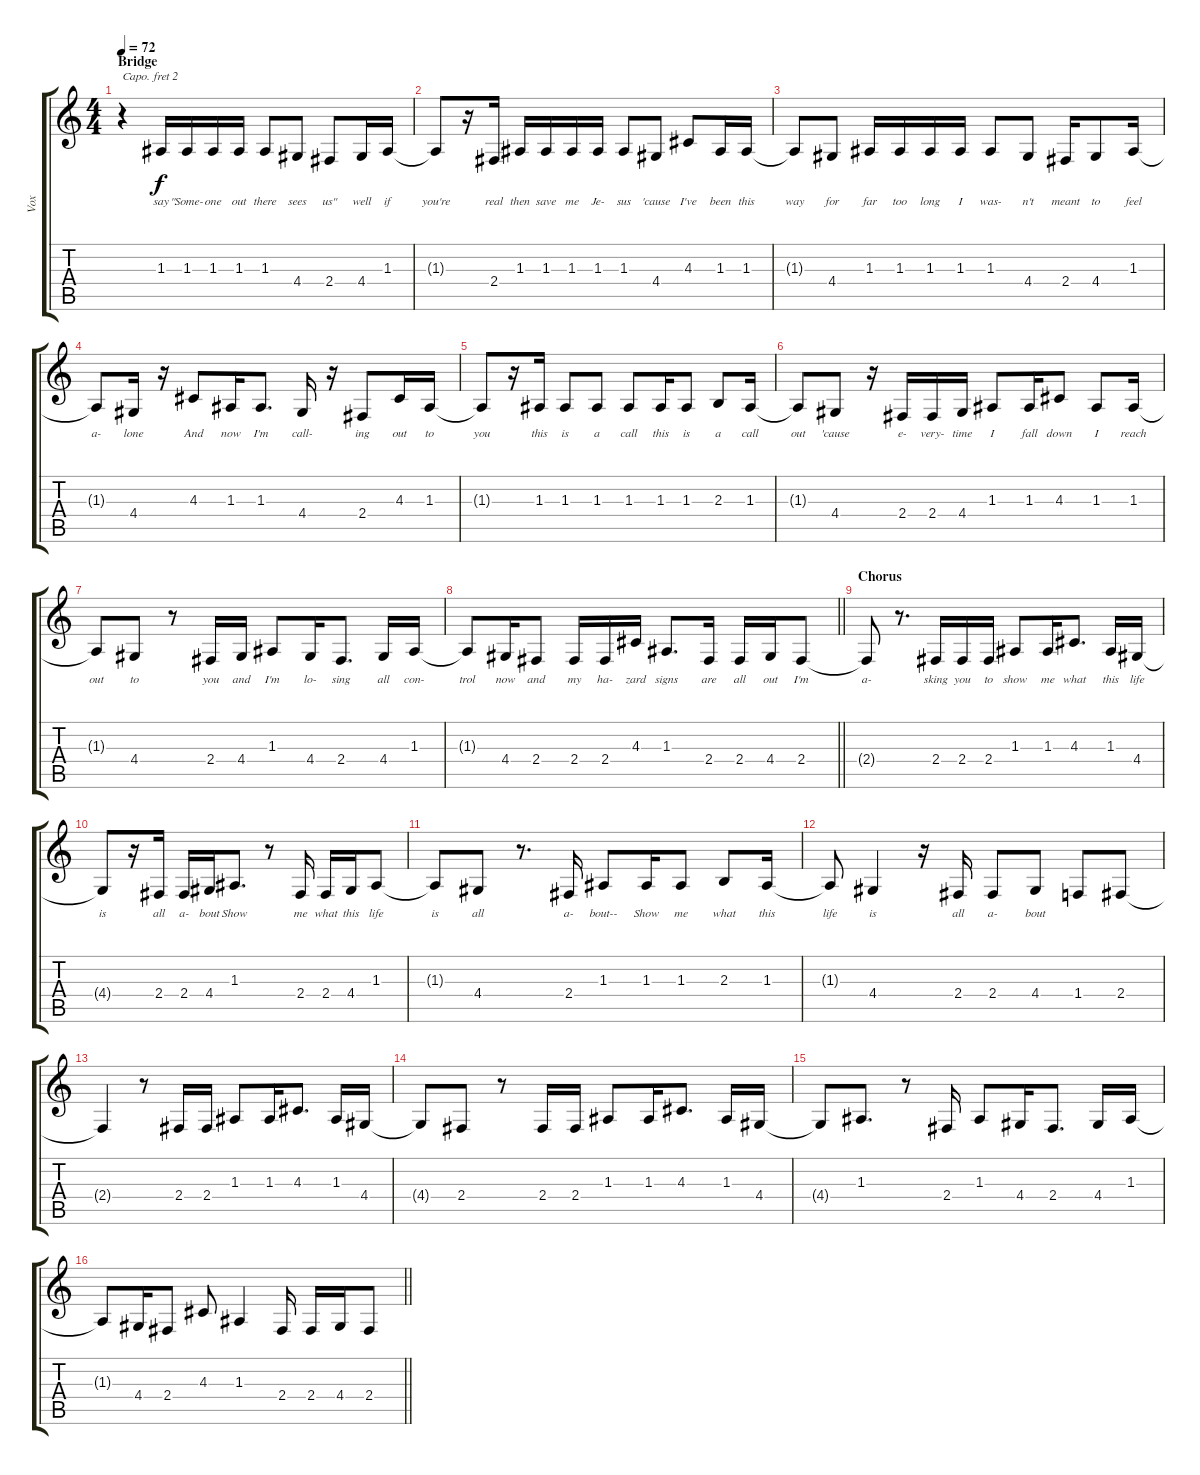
\track ("Vox" "Vox") {instrument tenorsax}
\staff {score tabs}
\capo 2
\tuning (E4 B3 G3 D3 A2 E2) {hide}
\ts (4 4)
\section ("" "Bridge")
\tempo 72
\clef g2
\ks c
r.4{dy f} 1.3.16{lyrics (0 "say") lyrics (1 "") lyrics (2 "") lyrics (3 "") lyrics (4 "")} 1.3.16{lyrics (0 "\"Some-") lyrics (1 "") lyrics (2 "") lyrics (3 "") lyrics (4 "")} 1.3.16{lyrics (0 "one") lyrics (1 "") lyrics (2 "") lyrics (3 "") lyrics (4 "")} 1.3.16{lyrics (0 "out") lyrics (1 "") lyrics (2 "") lyrics (3 "") lyrics (4 "")} 1.3.8{lyrics (0 "there") lyrics (1 "") lyrics (2 "") lyrics (3 "") lyrics (4 "")} 4.4.8{lyrics (0 "sees") lyrics (1 "") lyrics (2 "") lyrics (3 "") lyrics (4 "")} 2.4.8{lyrics (0 "us\"") lyrics (1 "") lyrics (2 "") lyrics (3 "") lyrics (4 "")} 4.4.16{lyrics (0 "well") lyrics (1 "") lyrics (2 "") lyrics (3 "") lyrics (4 "")} 1.3.16{lyrics (0 "if") lyrics (1 "") lyrics (2 "") lyrics (3 "") lyrics (4 "")} |
1.3{t}.8{lyrics (0 "you're") lyrics (1 "") lyrics (2 "") lyrics (3 "") lyrics (4 "")} r.16 2.4.16{lyrics (0 "real") lyrics (1 "") lyrics (2 "") lyrics (3 "") lyrics (4 "")} 1.3.16{lyrics (0 "then") lyrics (1 "") lyrics (2 "") lyrics (3 "") lyrics (4 "")} 1.3.16{lyrics (0 "save") lyrics (1 "") lyrics (2 "") lyrics (3 "") lyrics (4 "")} 1.3.16{lyrics (0 "me") lyrics (1 "") lyrics (2 "") lyrics (3 "") lyrics (4 "")} 1.3.16{lyrics (0 "Je-") lyrics (1 "") lyrics (2 "") lyrics (3 "") lyrics (4 "")} 1.3.8{lyrics (0 "sus") lyrics (1 "") lyrics (2 "") lyrics (3 "") lyrics (4 "")} 4.4.8{lyrics (0 "'cause") lyrics (1 "") lyrics (2 "") lyrics (3 "") lyrics (4 "")} 4.3.8{lyrics (0 "I've") lyrics (1 "") lyrics (2 "") lyrics (3 "") lyrics (4 "")} 1.3.16{lyrics (0 "been") lyrics (1 "") lyrics (2 "") lyrics (3 "") lyrics (4 "")} 1.3.16{lyrics (0 "this") lyrics (1 "") lyrics (2 "") lyrics (3 "") lyrics (4 "")} |
1.3{t}.8{lyrics (0 "way") lyrics (1 "") lyrics (2 "") lyrics (3 "") lyrics (4 "")} 4.4.8{lyrics (0 "for") lyrics (1 "") lyrics (2 "") lyrics (3 "") lyrics (4 "")} 1.3.16{lyrics (0 "far") lyrics (1 "") lyrics (2 "") lyrics (3 "") lyrics (4 "")} 1.3.16{lyrics (0 "too") lyrics (1 "") lyrics (2 "") lyrics (3 "") lyrics (4 "")} 1.3.16{lyrics (0 "long") lyrics (1 "") lyrics (2 "") lyrics (3 "") lyrics (4 "")} 1.3.16{lyrics (0 "I") lyrics (1 "") lyrics (2 "") lyrics (3 "") lyrics (4 "")} 1.3.8{lyrics (0 "was-") lyrics (1 "") lyrics (2 "") lyrics (3 "") lyrics (4 "")} 4.4.8{lyrics (0 "n't") lyrics (1 "") lyrics (2 "") lyrics (3 "") lyrics (4 "")} 2.4.16{lyrics (0 "meant") lyrics (1 "") lyrics (2 "") lyrics (3 "") lyrics (4 "")} 4.4.8{lyrics (0 "to") lyrics (1 "") lyrics (2 "") lyrics (3 "") lyrics (4 "")} 1.3.16{lyrics (0 "feel") lyrics (1 "") lyrics (2 "") lyrics (3 "") lyrics (4 "")} |
1.3{t}.8{lyrics (0 "a-") lyrics (1 "") lyrics (2 "") lyrics (3 "") lyrics (4 "")} 4.4.16{lyrics (0 "lone") lyrics (1 "") lyrics (2 "") lyrics (3 "") lyrics (4 "")} r.16 4.3.8{lyrics (0 "And") lyrics (1 "") lyrics (2 "") lyrics (3 "") lyrics (4 "")} 1.3.16{lyrics (0 "now") lyrics (1 "") lyrics (2 "") lyrics (3 "") lyrics (4 "")} 1.3.8{d lyrics (0 "I'm") lyrics (1 "") lyrics (2 "") lyrics (3 "") lyrics (4 "")} 4.4.16{lyrics (0 "call-") lyrics (1 "") lyrics (2 "") lyrics (3 "") lyrics (4 "")} r.16 2.4.8{lyrics (0 "ing") lyrics (1 "") lyrics (2 "") lyrics (3 "") lyrics (4 "")} 4.3.16{lyrics (0 "out") lyrics (1 "") lyrics (2 "") lyrics (3 "") lyrics (4 "")} 1.3.16{lyrics (0 "to") lyrics (1 "") lyrics (2 "") lyrics (3 "") lyrics (4 "")} |
1.3{t}.8{lyrics (0 "you") lyrics (1 "") lyrics (2 "") lyrics (3 "") lyrics (4 "")} r.16 1.3.16{lyrics (0 "this") lyrics (1 "") lyrics (2 "") lyrics (3 "") lyrics (4 "")} 1.3.8{lyrics (0 "is") lyrics (1 "") lyrics (2 "") lyrics (3 "") lyrics (4 "")} 1.3.8{lyrics (0 "a") lyrics (1 "") lyrics (2 "") lyrics (3 "") lyrics (4 "")} 1.3.8{lyrics (0 "call") lyrics (1 "") lyrics (2 "") lyrics (3 "") lyrics (4 "")} 1.3.16{lyrics (0 "this") lyrics (1 "") lyrics (2 "") lyrics (3 "") lyrics (4 "")} 1.3.8{lyrics (0 "is") lyrics (1 "") lyrics (2 "") lyrics (3 "") lyrics (4 "")} 2.3.8{lyrics (0 "a") lyrics (1 "") lyrics (2 "") lyrics (3 "") lyrics (4 "")} 1.3.16{lyrics (0 "call") lyrics (1 "") lyrics (2 "") lyrics (3 "") lyrics (4 "")} |
1.3{t}.8{lyrics (0 "out") lyrics (1 "") lyrics (2 "") lyrics (3 "") lyrics (4 "")} 4.4.8{lyrics (0 "'cause") lyrics (1 "") lyrics (2 "") lyrics (3 "") lyrics (4 "")} r.16 2.4.16{lyrics (0 "e-") lyrics (1 "") lyrics (2 "") lyrics (3 "") lyrics (4 "")} 2.4.16{lyrics (0 "very-") lyrics (1 "") lyrics (2 "") lyrics (3 "") lyrics (4 "")} 4.4.16{lyrics (0 "time") lyrics (1 "") lyrics (2 "") lyrics (3 "") lyrics (4 "")} 1.3.8{lyrics (0 "I") lyrics (1 "") lyrics (2 "") lyrics (3 "") lyrics (4 "")} 1.3.16{lyrics (0 "fall") lyrics (1 "") lyrics (2 "") lyrics (3 "") lyrics (4 "")} 4.3.8{lyrics (0 "down") lyrics (1 "") lyrics (2 "") lyrics (3 "") lyrics (4 "")} 1.3.8{lyrics (0 "I") lyrics (1 "") lyrics (2 "") lyrics (3 "") lyrics (4 "")} 1.3.16{lyrics (0 "reach") lyrics (1 "") lyrics (2 "") lyrics (3 "") lyrics (4 "")} |
1.3{t}.8{lyrics (0 "out") lyrics (1 "") lyrics (2 "") lyrics (3 "") lyrics (4 "")} 4.4.8{lyrics (0 "to") lyrics (1 "") lyrics (2 "") lyrics (3 "") lyrics (4 "")} r.8 2.4.16{lyrics (0 "you") lyrics (1 "") lyrics (2 "") lyrics (3 "") lyrics (4 "")} 4.4.16{lyrics (0 "and") lyrics (1 "") lyrics (2 "") lyrics (3 "") lyrics (4 "")} 1.3.8{lyrics (0 "I'm") lyrics (1 "") lyrics (2 "") lyrics (3 "") lyrics (4 "")} 4.4.16{lyrics (0 "lo-") lyrics (1 "") lyrics (2 "") lyrics (3 "") lyrics (4 "")} 2.4.8{d lyrics (0 "sing") lyrics (1 "") lyrics (2 "") lyrics (3 "") lyrics (4 "")} 4.4.16{lyrics (0 "all") lyrics (1 "") lyrics (2 "") lyrics (3 "") lyrics (4 "")} 1.3.16{lyrics (0 "con-") lyrics (1 "") lyrics (2 "") lyrics (3 "") lyrics (4 "")} |
\barLineRight lightlight
1.3{t}.8{lyrics (0 "trol") lyrics (1 "") lyrics (2 "") lyrics (3 "") lyrics (4 "")} 4.4.16{lyrics (0 "now") lyrics (1 "") lyrics (2 "") lyrics (3 "") lyrics (4 "")} 2.4.8{lyrics (0 "and") lyrics (1 "") lyrics (2 "") lyrics (3 "") lyrics (4 "")} 2.4.16{lyrics (0 "my") lyrics (1 "") lyrics (2 "") lyrics (3 "") lyrics (4 "")} 2.4.16{lyrics (0 "ha-") lyrics (1 "") lyrics (2 "") lyrics (3 "") lyrics (4 "")} 4.3.16{lyrics (0 "zard") lyrics (1 "") lyrics (2 "") lyrics (3 "") lyrics (4 "")} 1.3.8{d lyrics (0 "signs") lyrics (1 "") lyrics (2 "") lyrics (3 "") lyrics (4 "")} 2.4.16{lyrics (0 "are") lyrics (1 "") lyrics (2 "") lyrics (3 "") lyrics (4 "")} 2.4.16{lyrics (0 "all") lyrics (1 "") lyrics (2 "") lyrics (3 "") lyrics (4 "")} 4.4.16{lyrics (0 "out") lyrics (1 "") lyrics (2 "") lyrics (3 "") lyrics (4 "")} 2.4.8{lyrics (0 "I'm") lyrics (1 "") lyrics (2 "") lyrics (3 "") lyrics (4 "")} |
\section ("" "Chorus")
2.4{t}.8{lyrics (0 "a-") lyrics (1 "") lyrics (2 "") lyrics (3 "") lyrics (4 "")} r.8{d} 2.4.16{lyrics (0 "sking") lyrics (1 "") lyrics (2 "") lyrics (3 "") lyrics (4 "")} 2.4.16{lyrics (0 "you") lyrics (1 "") lyrics (2 "") lyrics (3 "") lyrics (4 "")} 2.4.16{lyrics (0 "to") lyrics (1 "") lyrics (2 "") lyrics (3 "") lyrics (4 "")} 1.3.8{lyrics (0 "show") lyrics (1 "") lyrics (2 "") lyrics (3 "") lyrics (4 "")} 1.3.16{lyrics (0 "me") lyrics (1 "") lyrics (2 "") lyrics (3 "") lyrics (4 "")} 4.3.8{d lyrics (0 "what") lyrics (1 "") lyrics (2 "") lyrics (3 "") lyrics (4 "")} 1.3.16{lyrics (0 "this") lyrics (1 "") lyrics (2 "") lyrics (3 "") lyrics (4 "")} 4.4.16{lyrics (0 "life") lyrics (1 "") lyrics (2 "") lyrics (3 "") lyrics (4 "")} |
4.4{t}.8{lyrics (0 "is") lyrics (1 "") lyrics (2 "") lyrics (3 "") lyrics (4 "")} r.16 2.4.16{lyrics (0 "all") lyrics (1 "") lyrics (2 "") lyrics (3 "") lyrics (4 "")} 2.4.16{lyrics (0 "a-") lyrics (1 "") lyrics (2 "") lyrics (3 "") lyrics (4 "")} 4.4.16{lyrics (0 "bout") lyrics (1 "") lyrics (2 "") lyrics (3 "") lyrics (4 "")} 1.3.8{d lyrics (0 "Show") lyrics (1 "") lyrics (2 "") lyrics (3 "") lyrics (4 "")} r.8 2.4.16{lyrics (0 "me") lyrics (1 "") lyrics (2 "") lyrics (3 "") lyrics (4 "")} 2.4.16{lyrics (0 "what") lyrics (1 "") lyrics (2 "") lyrics (3 "") lyrics (4 "")} 4.4.16{lyrics (0 "this") lyrics (1 "") lyrics (2 "") lyrics (3 "") lyrics (4 "")} 1.3.8{lyrics (0 "life") lyrics (1 "") lyrics (2 "") lyrics (3 "") lyrics (4 "")} |
1.3{t}.8{lyrics (0 "is") lyrics (1 "") lyrics (2 "") lyrics (3 "") lyrics (4 "")} 4.4.8{lyrics (0 "all") lyrics (1 "") lyrics (2 "") lyrics (3 "") lyrics (4 "")} r.8{d} 2.4.16{lyrics (0 "a-") lyrics (1 "") lyrics (2 "") lyrics (3 "") lyrics (4 "")} 1.3.8{lyrics (0 "bout--") lyrics (1 "") lyrics (2 "") lyrics (3 "") lyrics (4 "")} 1.3.16{lyrics (0 "Show") lyrics (1 "") lyrics (2 "") lyrics (3 "") lyrics (4 "")} 1.3.8{lyrics (0 "me") lyrics (1 "") lyrics (2 "") lyrics (3 "") lyrics (4 "")} 2.3.8{lyrics (0 "what") lyrics (1 "") lyrics (2 "") lyrics (3 "") lyrics (4 "")} 1.3.16{lyrics (0 "this") lyrics (1 "") lyrics (2 "") lyrics (3 "") lyrics (4 "")} |
1.3{t}.8{lyrics (0 "life") lyrics (1 "") lyrics (2 "") lyrics (3 "") lyrics (4 "")} 4.4.4{lyrics (0 "is") lyrics (1 "") lyrics (2 "") lyrics (3 "") lyrics (4 "")} r.16 2.4.16{lyrics (0 "all") lyrics (1 "") lyrics (2 "") lyrics (3 "") lyrics (4 "")} 2.4.8{lyrics (0 "a-") lyrics (1 "") lyrics (2 "") lyrics (3 "") lyrics (4 "")} 4.4.8{lyrics (0 "bout") lyrics (1 "") lyrics (2 "") lyrics (3 "") lyrics (4 "")} 1.4.8 2.4.8 |
2.4{t}.4 r.8 2.4.16 2.4.16 1.3.8 1.3.16 4.3.8{d} 1.3.16 4.4.16 |
4.4{t}.8 2.4.8 r.8 2.4.16 2.4.16 1.3.8 1.3.16 4.3.8{d} 1.3.16 4.4.16 |
4.4{t}.8 1.3.8{d} r.8 2.4.16 1.3.8 4.4.16 2.4.8{d} 4.4.16 1.3.16 |
\barLineRight lightlight
1.3{t}.8 4.4.16 2.4.8 4.3.8 1.3.4 2.4.16 2.4.16 4.4.16 2.4.8
